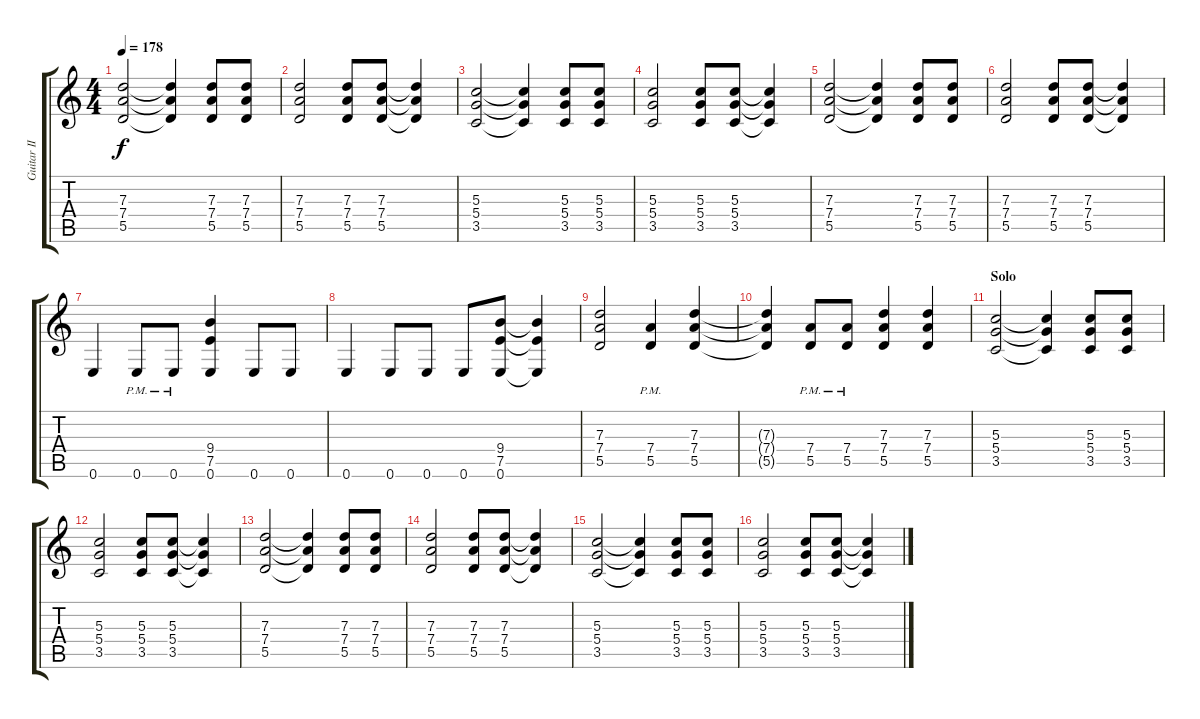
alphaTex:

\track ("Guitar II" "Guitar II") {instrument distortionguitar}
\staff {score tabs}
\tuning (E4 B3 G3 D3 A2 E2) {hide}
\ts (4 4)
\tempo 178
\clef g2
\ks c
(7.3 7.4 5.5).2{dy f} (7.3{t} 7.4{t} 5.5{t}).4 (7.3 7.4 5.5).8 (7.3 7.4 5.5).8 |
(7.3 7.4 5.5).2 (7.3 7.4 5.5).8 (7.3 7.4 5.5).8 (7.3{t} 7.4{t} 5.5{t}).4 |
(5.3 5.4 3.5).2 (5.3{t} 5.4{t} 3.5{t}).4 (5.3 5.4 3.5).8 (5.3 5.4 3.5).8 |
(5.3 5.4 3.5).2 (5.3 5.4 3.5).8 (5.3 5.4 3.5).8 (5.3{t} 5.4{t} 3.5{t}).4 |
(7.3 7.4 5.5).2 (7.3{t} 7.4{t} 5.5{t}).4 (7.3 7.4 5.5).8 (7.3 7.4 5.5).8 |
(7.3 7.4 5.5).2 (7.3 7.4 5.5).8 (7.3 7.4 5.5).8 (7.3{t} 7.4{t} 5.5{t}).4 |
0.6.4 0.6{pm}.8 0.6{pm}.8 (9.4 7.5 0.6).4 0.6.8 0.6.8 |
0.6.4 0.6.8 0.6.8 0.6.8 (9.4 7.5 0.6).8 (9.4{t} 7.5{t} 0.6{t}).4 |
(7.3 7.4 5.5).2 (7.4{pm} 5.5{pm}).4 (7.3 7.4 5.5).4 |
(7.3{t} 7.4{t} 5.5{t}).4 (7.4{pm} 5.5{pm}).8 (7.4{pm} 5.5{pm}).8 (7.3 7.4 5.5).4 (7.3 7.4 5.5).4 |
\section ("" "Solo")
(5.3 5.4 3.5).2 (5.3{t} 5.4{t} 3.5{t}).4 (5.3 5.4 3.5).8 (5.3 5.4 3.5).8 |
(5.3 5.4 3.5).2 (5.3 5.4 3.5).8 (5.3 5.4 3.5).8 (5.3{t} 5.4{t} 3.5{t}).4 |
(7.3 7.4 5.5).2 (7.3{t} 7.4{t} 5.5{t}).4 (7.3 7.4 5.5).8 (7.3 7.4 5.5).8 |
(7.3 7.4 5.5).2 (7.3 7.4 5.5).8 (7.3 7.4 5.5).8 (7.3{t} 7.4{t} 5.5{t}).4 |
(5.3 5.4 3.5).2 (5.3{t} 5.4{t} 3.5{t}).4 (5.3 5.4 3.5).8 (5.3 5.4 3.5).8 |
(5.3 5.4 3.5).2 (5.3 5.4 3.5).8 (5.3 5.4 3.5).8 (5.3{t} 5.4{t} 3.5{t}).4
